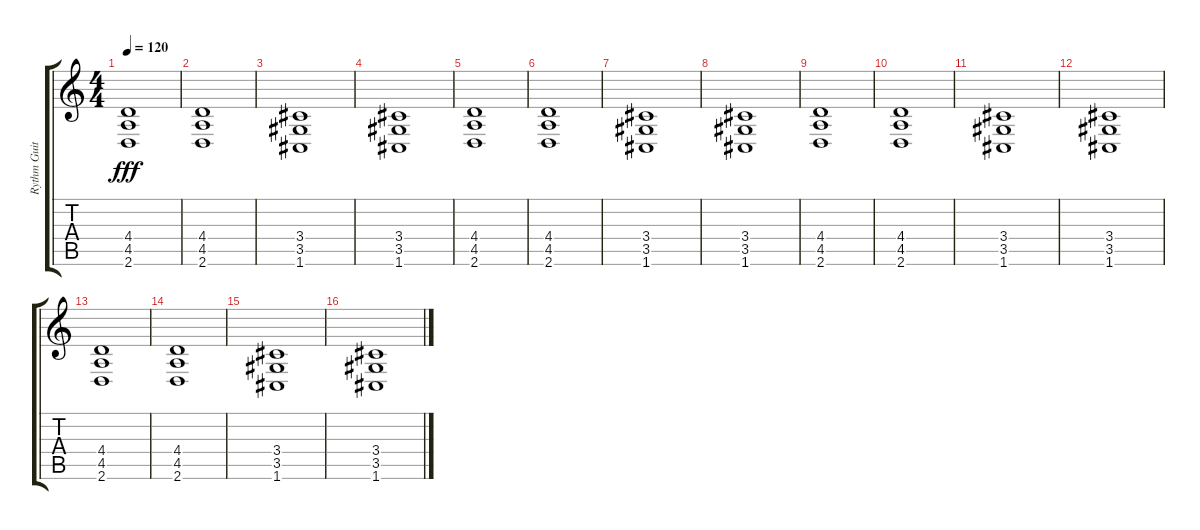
\track ("Rythm Guitar" "Rythm Guit") {instrument distortionguitar}
\staff {score tabs}
\tuning (C4 G3 Eb3 Bb2 F2 C2) {hide}
\ts (4 4)
\tempo 120
\clef g2
\ks c
(4.4 4.5 2.6).1{dy fff} |
(4.4 4.5 2.6).1 |
(3.4 3.5 1.6).1{instrument distortionguitar} |
(3.4 3.5 1.6).1 |
(4.4 4.5 2.6).1 |
(4.4 4.5 2.6).1 |
(3.4 3.5 1.6).1 |
(3.4 3.5 1.6).1 |
(4.4 4.5 2.6).1 |
(4.4 4.5 2.6).1 |
(3.4 3.5 1.6).1{instrument distortionguitar} |
(3.4 3.5 1.6).1 |
(4.4 4.5 2.6).1 |
(4.4 4.5 2.6).1 |
(3.4 3.5 1.6).1 |
(3.4 3.5 1.6).1
